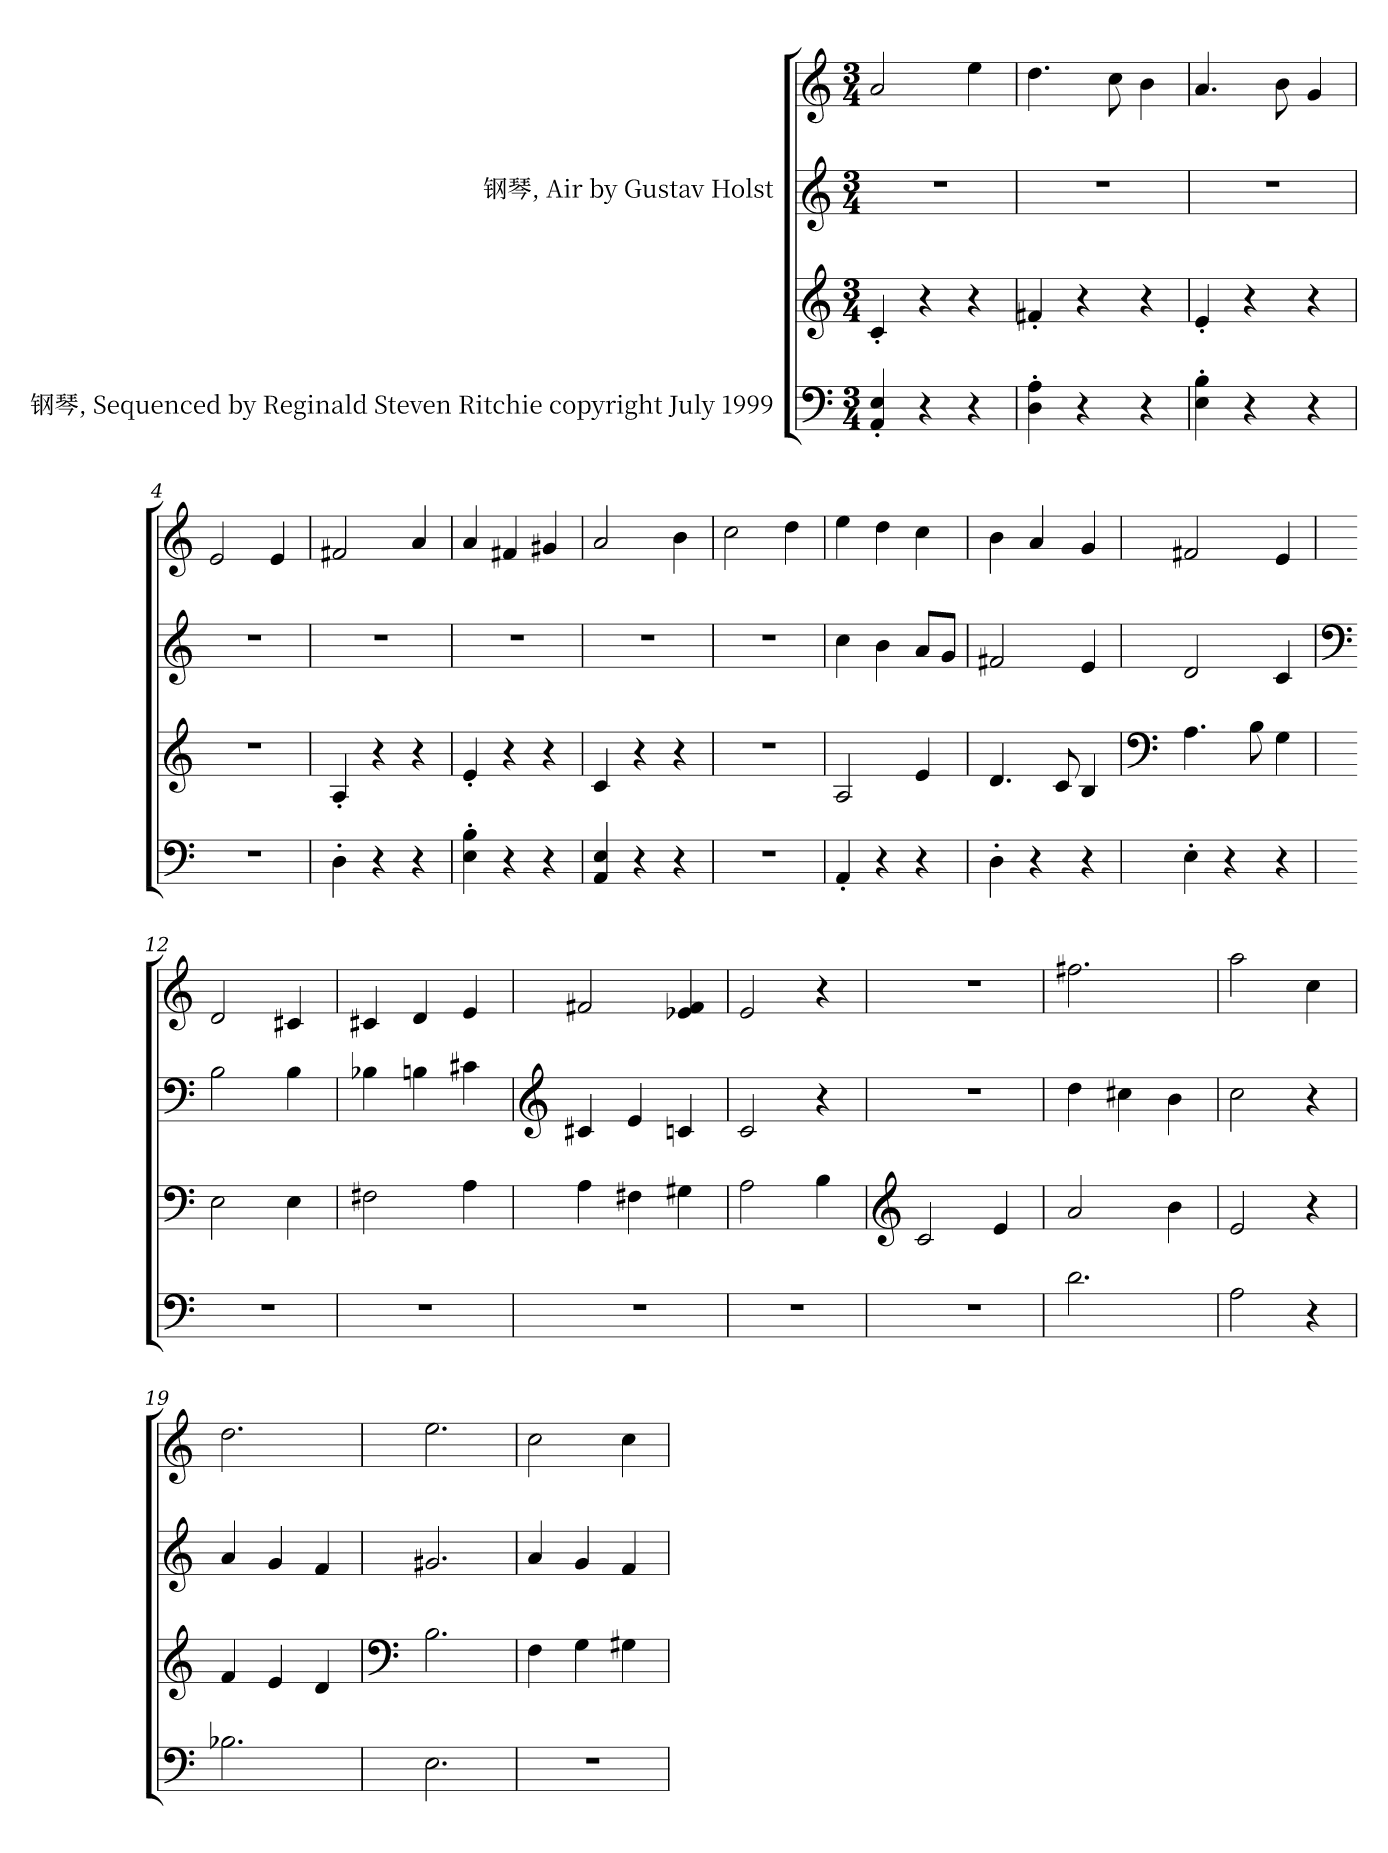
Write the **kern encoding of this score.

**kern	**kern	**kern	**kern
*part2	*part2	*part1	*part1
*staff4	*staff3	*staff2	*staff1
*I"钢琴, Sequenced by Reginald Steven Ritchie copyright July 1999	*	*I"钢琴, Air by Gustav Holst	*
*clefF4	*clefG2	*clefG2	*clefG2
*k[]	*k[]	*k[]	*k[]
*M3/4	*M3/4	*M3/4	*M3/4
*MM181	*MM181	*MM181	*MM181
=1	=1	=1	=1
4AA/' 4E/'	4c'/	2.r	2a/
4r	4r	.	.
4r	4r	.	4ee\
=2	=2	=2	=2
4D\' 4A\'	4f#X'/	2.r	4.dd\
4r	4r	.	.
.	.	.	8cc\
4r	4r	.	4b\
=3	=3	=3	=3
4E\' 4B\'	4e'/	2.r	4.a/
4r	4r	.	.
.	.	.	8b\
4r	4r	.	4g/
!!LO:LB:g=z
=4	=4	=4	=4
2.r	2.r	2.r	2e/
.	.	.	4e/
=5	=5	=5	=5
4D'\	4A'/	2.r	2f#X/
4r	4r	.	.
4r	4r	.	4a/
=6	=6	=6	=6
4E\' 4B\'	4e'/	2.r	4a/
4r	4r	.	4f#X/
4r	4r	.	4g#X/
=7	=7	=7	=7
4AA/ 4E/	4c/	2.r	2a/
4r	4r	.	.
4r	4r	.	4b\
=8	=8	=8	=8
2.r	2.r	2.r	2cc\
.	.	.	4dd\
=9	=9	=9	=9
4AA'/	2A/	4cc\	4ee\
4r	.	4b\	4dd\
4r	4e/	8a/L	4cc\
.	.	8g/J	.
=10	=10	=10	=10
4D'\	4.d/	2f#X/	4b\
4r	.	.	4a/
.	8c/	.	.
4r	4B/	4e/	4g/
=11	=11	=11	=11
*	*clefF4	*	*
4E'\	4.A\	2d/	2f#X/
4r	.	.	.
.	8B\	.	.
4r	4G\	4c/	4e/
=12	=12	=12	=12
*	*	*clefF4	*
2.r	2E\	2B\	2d/
.	4E\	4B\	4c#X/
!!LO:LB:g=z
=13	=13	=13	=13
2.r	2F#X\	4B-X\	4c#X/
.	.	4Bn\	4d/
.	4A\	4c#X\	4e/
=14	=14	=14	=14
*	*	*clefG2	*
2.r	4A\	4c#X/	2f#X/
.	4F#X\	4e/	.
.	4G#X\	4cn/	4e-X/ 4f#/
=15	=15	=15	=15
2.r	2A\	2c/	2e/
.	4B\	4r	4r
=16	=16	=16	=16
*	*clefG2	*	*
2.r	2c/	2.r	2.r
.	4e/	.	.
=17	=17	=17	=17
2.d\	2a/	4dd\	2.ff#X\
.	.	4cc#X\	.
.	4b\	4b\	.
=18	=18	=18	=18
2A\	2e/	2cc\	2aa\
4r	4r	4r	4cc\
=19	=19	=19	=19
2.B-X\	4f/	4a/	2.dd\
.	4e/	4g/	.
.	4d/	4f/	.
=20	=20	=20	=20
*	*clefF4	*	*
2.E\	2.B\	2.g#X/	2.ee\
!!LO:PB:g=z
=21	=21	=21	=21
2.r	4F\	4a/	2cc\
.	4G\	4g/	.
.	4G#X\	4f/	4cc\
=	=	=	=
*-	*-	*-	*-
